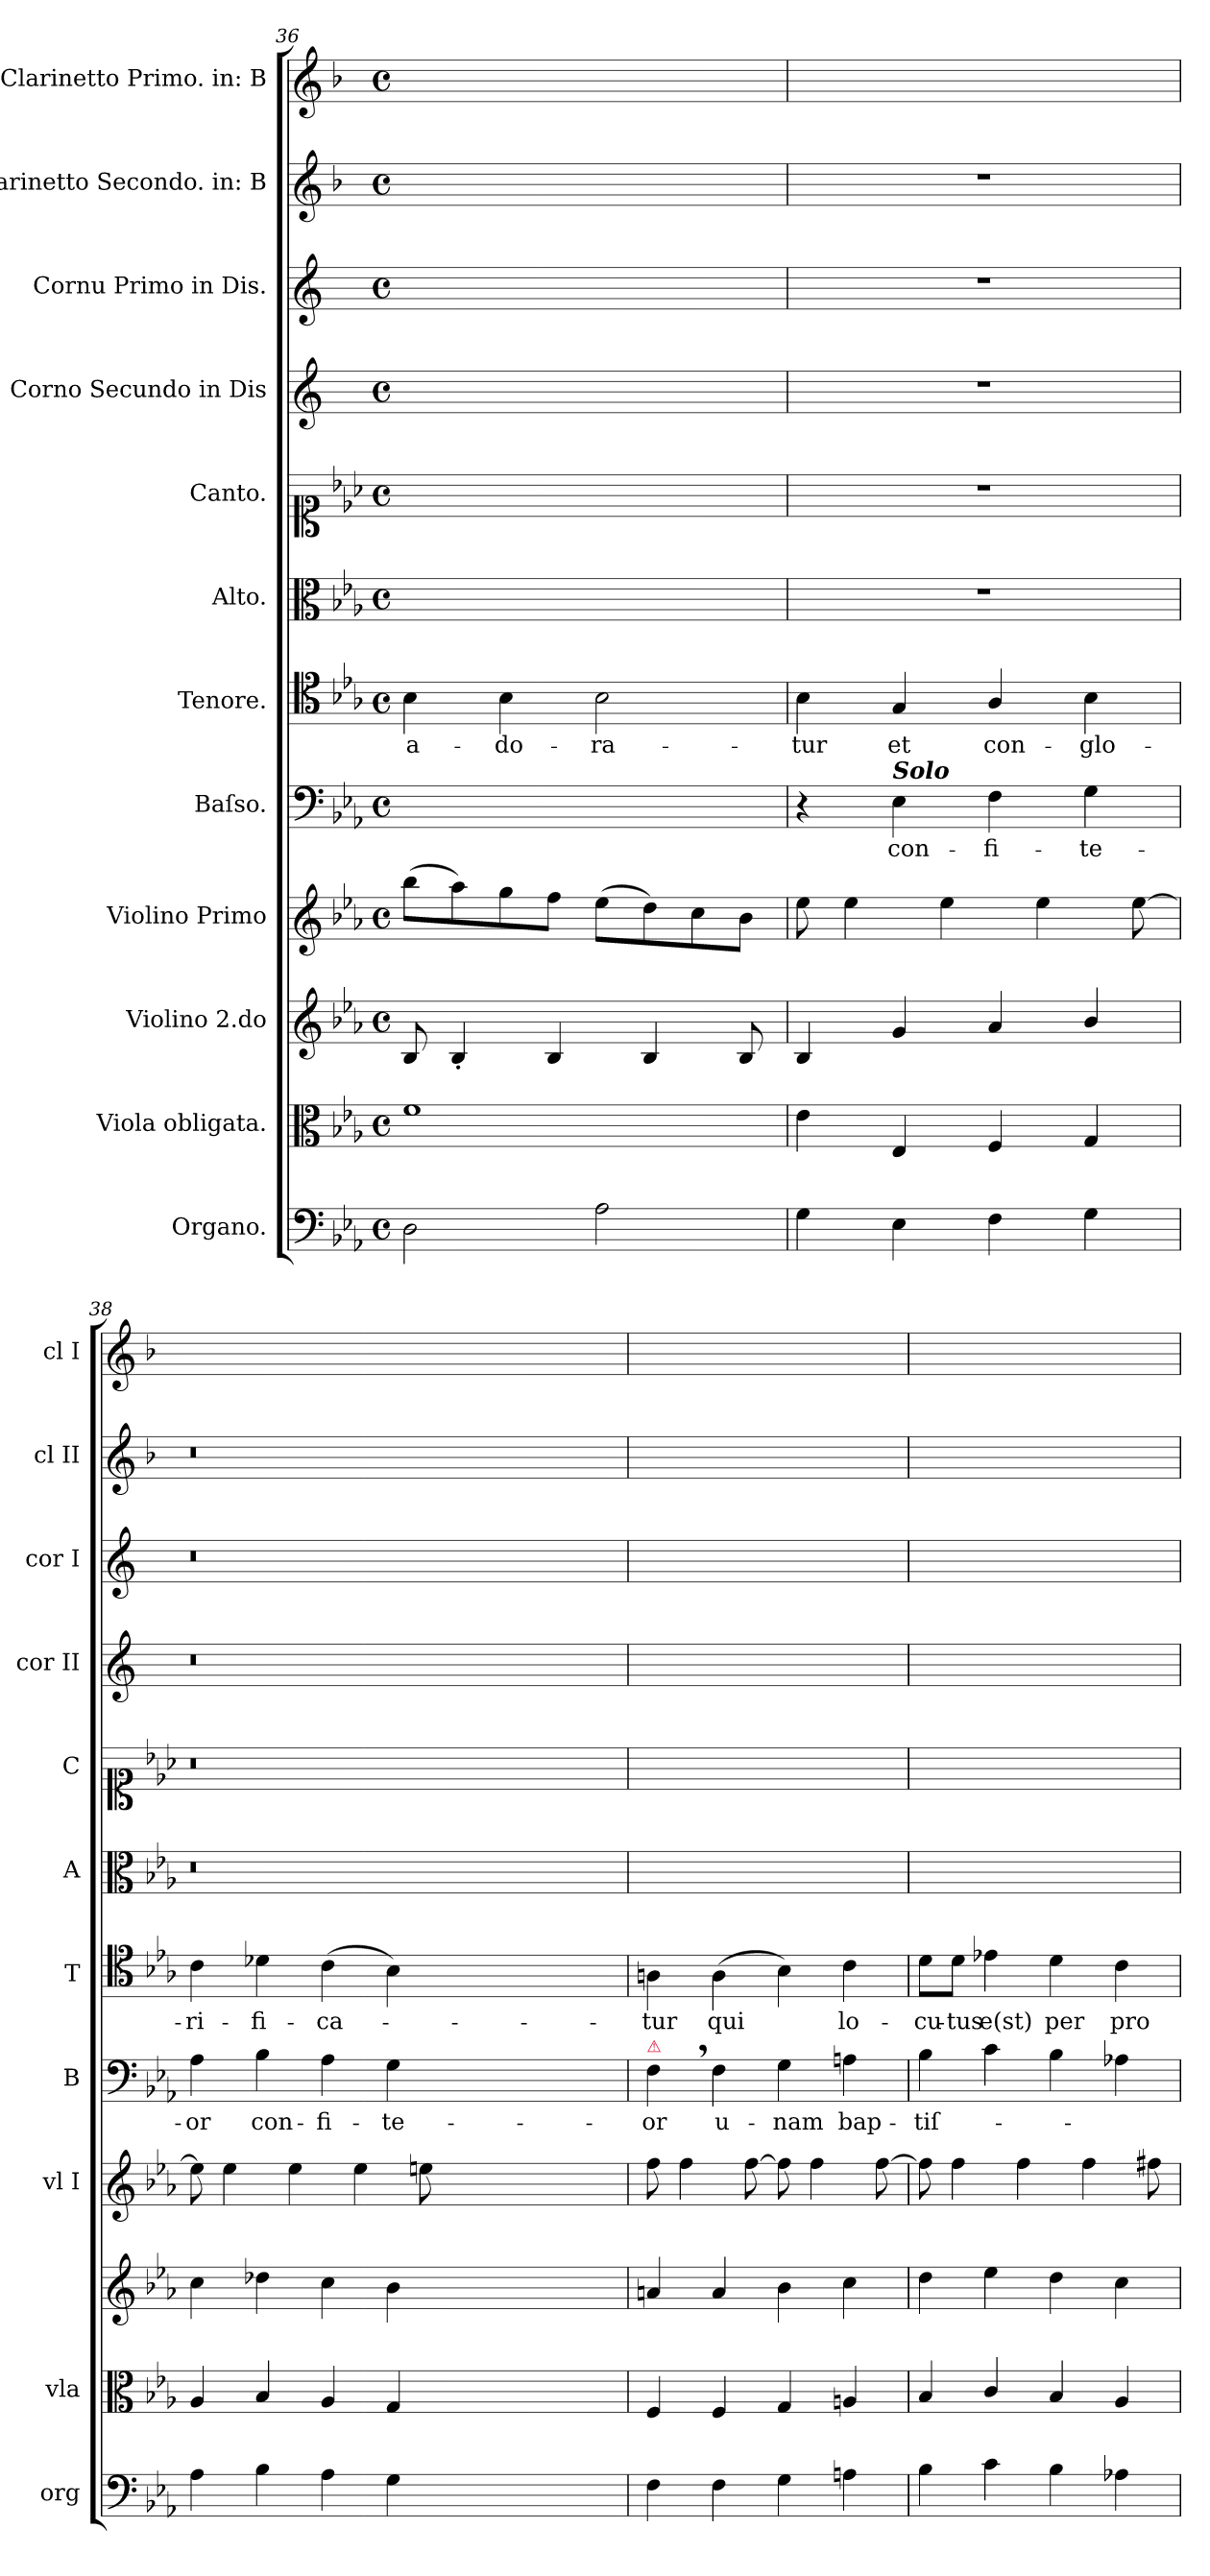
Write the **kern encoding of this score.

**kern	**kern	**kern	**kern	**kern	**text	**kern	**text	**kern	**kern	**kern	**kern	**kern	**kern
*part12	*part11	*part10	*part9	*part8	*part8	*part7	*part7	*part6	*part5	*part4	*part3	*part2	*part1
*staff12	*staff11	*staff10	*staff9	*staff8	*staff8	*staff7	*staff7	*staff6	*staff5	*staff4	*staff3	*staff2	*staff1
*I"Organo.	*I"Viola obligata.	*I"Violino 2.do	*I"Violino Primo	*I"Baſso.	*	*I"Tenore.	*	*I"Alto.	*I"Canto.	*I"Corno Secundo in Dis	*I"Cornu Primo in Dis.	*I"Clarinetto Secondo. in: B	*I"Clarinetto Primo. in: B
*I'org	*I'vla	*	*I'vl I	*I'B	*	*I'T	*	*I'A	*I'C	*I'cor II	*I'cor I	*I'cl II	*I'cl I
*clefF4	*clefC3	*clefG2	*clefG2	*clefF4	*	*clefC4	*	*clefC3	*clefC1	*clefG2	*clefG2	*clefG2	*clefG2
*	*	*	*	*	*	*	*	*	*	*ITrd5c9	*ITrd5c9	*ITrd1c2	*ITrd1c2
*k[b-e-a-]	*k[b-e-a-]	*k[b-e-a-]	*k[b-e-a-]	*k[b-e-a-]	*	*k[b-e-a-]	*	*k[b-e-a-]	*k[b-e-a-]	*k[b-e-a-]	*k[b-e-a-]	*k[b-e-a-]	*k[b-e-a-]
*E-:	*E-:	*E-:	*E-:	*E-:	*	*E-:	*	*E-:	*E-:	*E-:	*E-:	*E-:	*E-:
*M4/4	*M4/4	*M4/4	*M4/4	*M4/4	*	*M4/4	*	*M4/4	*M4/4	*M4/4	*M4/4	*M4/4	*M4/4
*met(c)	*met(c)	*met(c)	*met(c)	*met(c)	*	*met(c)	*	*met(c)	*met(c)	*met(c)	*met(c)	*met(c)	*met(c)
=36	=36	=36	=36	=36	=36	=36	=36	=36	=36	=36	=36	=36	=36
2D\	1f	8B-/	(8bb-\L	1ryy	.	4B-\	a-	1ryy	1ryy	1ryy	1ryy	1ryy	1ryy
.	.	4B-'/	8aa-\)	.	.	.	.	.	.	.	.	.	.
.	.	.	8gg\	.	.	4B-\	-do-	.	.	.	.	.	.
.	.	4B-/	8ff\J	.	.	.	.	.	.	.	.	.	.
2A-\	.	.	(8ee-\L	.	.	2B-\	-ra-	.	.	.	.	.	.
.	.	4B-/	8dd\)	.	.	.	.	.	.	.	.	.	.
.	.	.	8cc\	.	.	.	.	.	.	.	.	.	.
.	.	8B-/	8b-\J	.	.	.	.	.	.	.	.	.	.
=37	=37	=37	=37	=37	=37	=37	=37	=37	=37	=37	=37	=37	=37
4G\	4e-\	4B-/	8ee-\	4r	.	4B-\	-tur	1r	1r	1r	1r	1r	1ryy
.	.	.	4ee-\	.	.	.	.	.	.	.	.	.	.
!	!	!	!	!LO:TX:a:Bi:t=Solo	!	!	!	!	!	!	!	!	!
4E-\	4E-/	4g/	.	4E-\	con-	4G/	et	.	.	.	.	.	.
.	.	.	4ee-\	.	.	.	.	.	.	.	.	.	.
4F\	4F/	4a-/	.	4F\	-fi-	4A-/	con-	.	.	.	.	.	.
.	.	.	4ee-\	.	.	.	.	.	.	.	.	.	.
4G\	4G/	4b-/	.	4G\	-te-	4B-\	-glo-	.	.	.	.	.	.
.	.	.	[8ee-\	.	.	.	.	.	.	.	.	.	.
=38	=38	=38	=38	=38	=38	=38	=38	=38	=38	=38	=38	=38	=38
4A-\	4A-/	4cc\	8ee-\]	4A-\	-or	4c\	-ri-	0.r	0.r	0.r	0.r	0.r	1ryy
.	.	.	4ee-\	.	.	.	.	.	.	.	.	.	.
!	!	!	!	!	!LO:LY:i	!	!	!	!	!	!	!	!
4B-\	4B-/	4dd-X\	.	4B-\	con-	4d-X\	-fi-	.	.	.	.	.	.
.	.	.	4ee-\	.	.	.	.	.	.	.	.	.	.
!	!	!	!	!	!LO:LY:i	!	!	!	!	!	!	!	!
4A-\	4A-/	4cc\	.	4A-\	-fi-	(4c\	-ca-	.	.	.	.	.	.
.	.	.	4ee-\	.	.	.	.	.	.	.	.	.	.
!	!	!	!	!	!LO:LY:i	!	!	!	!	!	!	!	!
4G\	4G/	4b-\	.	4G\	-te-	4B-\)	.	.	.	.	.	.	.
.	.	.	8een\	.	.	.	.	.	.	.	.	.	.
0ryy	0ryy	0ryy	0ryy	0ryy	.	0ryy	.	.	.	.	.	.	0ryy
=39	=39	=39	=39	=39	=39	=39	=39	=39	=39	=39	=39	=39	=39
!	!	!	!	!LO:TX:a:color=crimson:t=⚠	!	!	!	!	!	!	!	!	!
!	!	!	!	!	!LO:LY:i	!	!	!	!	!	!	!	!
4F\	4F/	4an/	8ff\	4F,<\	-or	4An\	-tur	1ryy	1ryy	1ryy	1ryy	1ryy	1ryy
.	.	.	4ff\	.	.	.	.	.	.	.	.	.	.
4F\	4F/	4a/	.	4F\	u-	(4A\	qui	.	.	.	.	.	.
.	.	.	[8ff\	.	.	.	.	.	.	.	.	.	.
4G\	4G/	4b-\	8ff\]	4G\	-nam	4B-\)	.	.	.	.	.	.	.
.	.	.	4ff\	.	.	.	.	.	.	.	.	.	.
4An\	4An/	4cc\	.	4An\	bap-	4c\	lo-	.	.	.	.	.	.
.	.	.	[8ff\	.	.	.	.	.	.	.	.	.	.
=40	=40	=40	=40	=40	=40	=40	=40	=40	=40	=40	=40	=40	=40
4B-\	4B-/	4dd\	8ff\]	4B-\	-tiſ-	8d\L	-cu-	1ryy	1ryy	1ryy	1ryy	1ryy	1ryy
.	.	.	4ff\	.	.	8d\J	-tus	.	.	.	.	.	.
4c\	4c/	4ee-\	.	4c\	.	4e-X\	e(st)	.	.	.	.	.	.
.	.	.	4ff\	.	.	.	.	.	.	.	.	.	.
4B-\	4B-/	4dd\	.	4B-\	.	4d\	per	.	.	.	.	.	.
.	.	.	4ff\	.	.	.	.	.	.	.	.	.	.
4A-X\	4A-/	4cc\	.	4A-X\	.	4c\	pro-	.	.	.	.	.	.
.	.	.	8ff#X\	.	.	.	.	.	.	.	.	.	.
=	=	=	=	=	=	=	=	=	=	=	=	=	=
*-	*-	*-	*-	*-	*-	*-	*-	*-	*-	*-	*-	*-	*-
